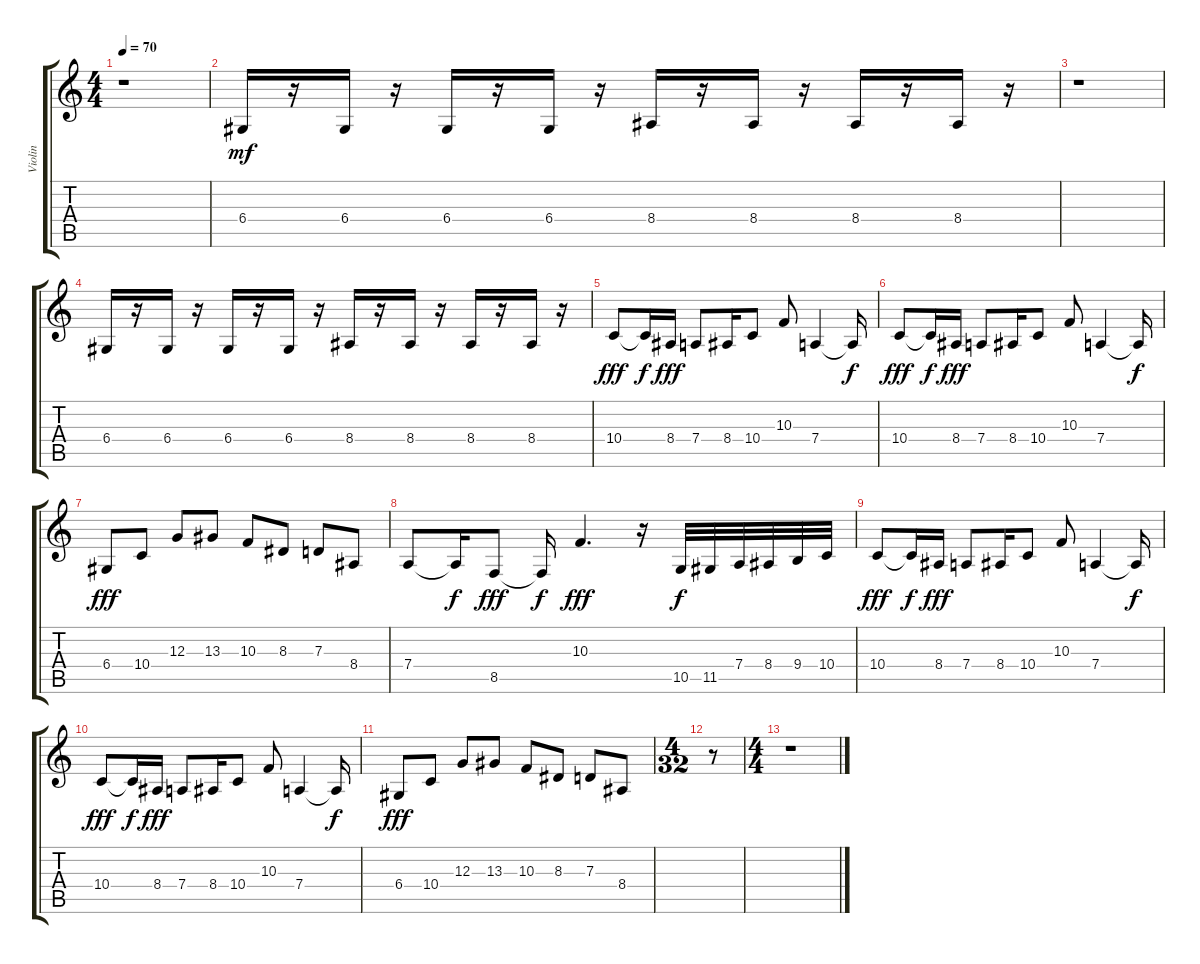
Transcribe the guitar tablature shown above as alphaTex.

\track ("Violin" "Violin") {instrument violin}
\staff {score tabs}
\tuning (E4 B3 G3 D3 A2 E2) {hide}
\ts (4 4)
\tempo 70
\clef g2
\ks c
r.1{dy mf} |
6.4.16 r.16 6.4.16 r.16 6.4.16 r.16 6.4.16 r.16 8.4.16 r.16 8.4.16 r.16 8.4.16 r.16 8.4.16 r.16 |
r.1 |
6.4.16 r.16 6.4.16 r.16 6.4.16 r.16 6.4.16 r.16 8.4.16 r.16 8.4.16 r.16 8.4.16 r.16 8.4.16 r.16 |
10.4.8{dy fff} 10.4{t}.16{dy f} 8.4.16{dy fff} 7.4.8 8.4.16 10.4.8 10.3.8 7.4.4 7.4{t}.16{dy f} |
10.4.8{dy fff} 10.4{t}.16{dy f} 8.4.16{dy fff} 7.4.8 8.4.16 10.4.8 10.3.8 7.4.4 7.4{t}.16{dy f} |
6.4.8{dy fff} 10.4.8 12.3.8 13.3.8 10.3.8 8.3.8 7.3.8 8.4.8 |
7.4.8 7.4{t}.16{dy f} 8.5.8{dy fff} 8.5{t}.16{dy f} 10.3.4{d dy fff} r.16 10.5.32{dy f} 11.5.32 7.4.32 8.4.32 9.4.32 10.4.32 |
10.4.8{dy fff} 10.4{t}.16{dy f} 8.4.16{dy fff} 7.4.8 8.4.16 10.4.8 10.3.8 7.4.4 7.4{t}.16{dy f} |
10.4.8{dy fff} 10.4{t}.16{dy f} 8.4.16{dy fff} 7.4.8 8.4.16 10.4.8 10.3.8 7.4.4 7.4{t}.16{dy f} |
6.4.8{dy fff} 10.4.8 12.3.8 13.3.8 10.3.8 8.3.8 7.3.8 8.4.8 |
\ts (4 32)
r.8 |
\ts (4 4)
r.1
